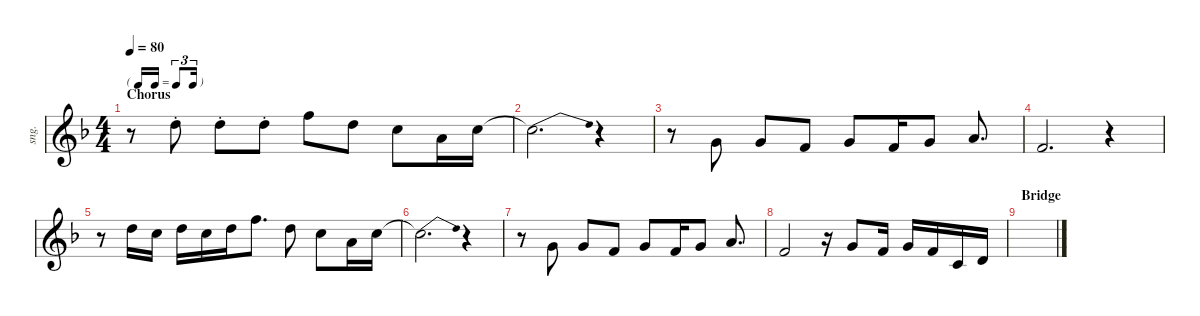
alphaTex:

\defaultSystemsLayout 4
\hideDynamics
\bracketExtendMode nobrackets
\otherSystemsTrackNameOrientation horizontal
\track ("Singer" "sng.") {instrument pad7halo}
\staff {score}
\tuning (E4 B3 G3 D3 A2 E2)
\ts (4 4)
\tf triplet16th
\section ("" "Chorus")
\tempo 80
\clef g2
\ks dminor
r.8{dy mf beam Down} 10.1{st acc forcenatural}.8{beam Down} 10.1{st acc forcenatural}.8{beam Down} 10.1{st acc forcenatural}.8{beam Down} 13.1{acc forcenatural}.8{beam Down} 10.1{acc forcenatural}.8{beam Down} 8.1{acc forcenatural}.8{beam Down} 5.1{acc forcenatural}.16{beam Down} 8.1{acc forcenatural}.16{beam Down} |
8.1{be (bend 0 0 27.599999999999998 4) t acc forcenatural}.2{d beam Down} r.4{beam Down} |
r.8{beam Down} 3.1{acc forcenatural}.8{beam Up} 3.1{acc forcenatural}.8{beam Up} 1.1{acc forcenatural}.8{beam Up} 3.1{acc forcenatural}.8{beam Up} 1.1{acc forcenatural}.16{beam Up} 3.1{acc forcenatural}.8{beam Up} 5.1{acc forcenatural}.8{d beam Up} |
6.2{acc forcenatural}.2{d beam Up} r.4{beam Up} |
r.8{beam Down} 10.1{acc forcenatural}.16{beam Down} 8.1{acc forcenatural}.16{beam Down} 10.1{acc forcenatural}.16{beam Down} 8.1{acc forcenatural}.16{beam Down} 10.1{acc forcenatural}.16{beam Down} 13.1{acc forcenatural}.8{d beam Down} 10.1{acc forcenatural}.8{beam Down} 8.1{acc forcenatural}.8{beam Down} 5.1{acc forcenatural}.16{beam Down} 8.1{acc forcenatural}.16{beam Down} |
8.1{be (bend 0 0 27.599999999999998 4) t acc forcenatural}.2{d beam Down} r.4{beam Down} |
r.8{beam Down} 3.1{acc forcenatural}.8{beam Up} 3.1{acc forcenatural}.8{beam Up} 1.1{acc forcenatural}.8{beam Up} 3.1{acc forcenatural}.8{beam Up} 1.1{acc forcenatural}.16{beam Up} 3.1{acc forcenatural}.8{beam Up} 5.1{acc forcenatural}.8{d beam Up} |
6.2{acc forcenatural}.2{beam Up} r.16{beam Up} 3.1{acc forcenatural}.8{dy f beam Up} 1.1{acc forcenatural}.16{beam Up} 3.1{acc forcenatural}.16{beam Up} 1.1{acc forcenatural}.16{beam Up} 1.2{acc forcenatural}.16{beam Up} 3.2{acc forcenatural}.16{beam Up} |
\section ("" "Bridge")
